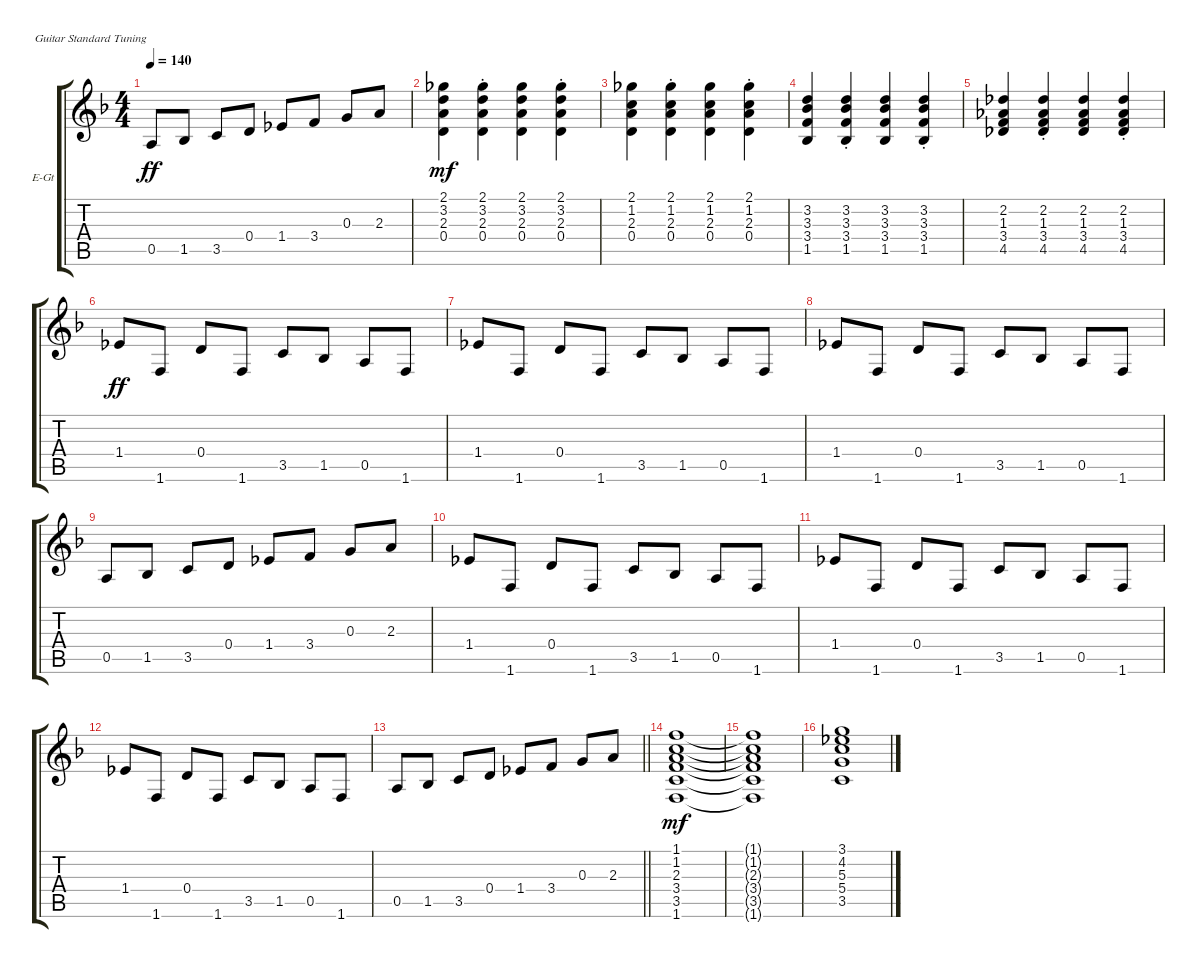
\defaultSystemsLayout 4
\bracketExtendMode groupsimilarinstruments
\firstSystemTrackNameOrientation horizontal
\otherSystemsTrackNameOrientation horizontal
\track ("Electric Guitar (Clean)" "E-Gt") {instrument electricguitarclean}
\staff {score tabs}
\tuning (E4 B3 G3 D3 A2 E2)
\ts (4 4)
\tempo 140
\clef g2
\ks f
0.5.8{dy ff} 1.5.8 3.5.8 0.4.8 1.4.8 3.4.8 0.3.8 2.3.8 |
(0.4 2.3 3.2 2.1).4{dy mf} (2.1{st} 3.2{st} 2.3{st} 0.4{st}).4 (0.4 2.3 3.2 2.1).4 (2.1{st} 3.2{st} 2.3{st} 0.4{st}).4 |
(0.4 2.3 1.2 2.1).4 (2.1{st} 1.2{st} 2.3{st} 0.4{st}).4 (0.4 2.3 1.2 2.1).4 (2.1{st} 1.2{st} 2.3{st} 0.4{st}).4 |
(1.5 3.4 3.3 3.2).4 (1.5{st} 3.4{st} 3.3{st} 3.2{st}).4 (1.5 3.4 3.3 3.2).4 (1.5{st} 3.4{st} 3.3{st} 3.2{st}).4 |
(4.5 3.4 1.3 2.2).4 (4.5{st} 3.4{st} 1.3{st} 2.2{st}).4 (4.5 3.4 1.3 2.2).4 (4.5{st} 3.4{st} 1.3{st} 2.2{st}).4 |
1.4.8{dy ff} 1.6.8 0.4.8 1.6.8 3.5.8 1.5.8 0.5.8 1.6.8 |
1.4.8 1.6.8 0.4.8 1.6.8 3.5.8 1.5.8 0.5.8 1.6.8 |
1.4.8 1.6.8 0.4.8 1.6.8 3.5.8 1.5.8 0.5.8 1.6.8 |
0.5.8 1.5.8 3.5.8 0.4.8 1.4.8 3.4.8 0.3.8 2.3.8 |
1.4.8 1.6.8 0.4.8 1.6.8 3.5.8 1.5.8 0.5.8 1.6.8 |
1.4.8 1.6.8 0.4.8 1.6.8 3.5.8 1.5.8 0.5.8 1.6.8 |
1.4.8 1.6.8 0.4.8 1.6.8 3.5.8 1.5.8 0.5.8 1.6.8 |
\barLineRight lightlight
0.5.8 1.5.8 3.5.8 0.4.8 1.4.8 3.4.8 0.3.8 2.3.8 |
(1.6 3.5 3.4 2.3 1.2 1.1).1{dy mf} |
(1.1{t} 1.2{t} 2.3{t} 3.4{t} 3.5{t} 1.6{t}).1 |
(3.5 5.4 5.3 4.2 3.1).1
